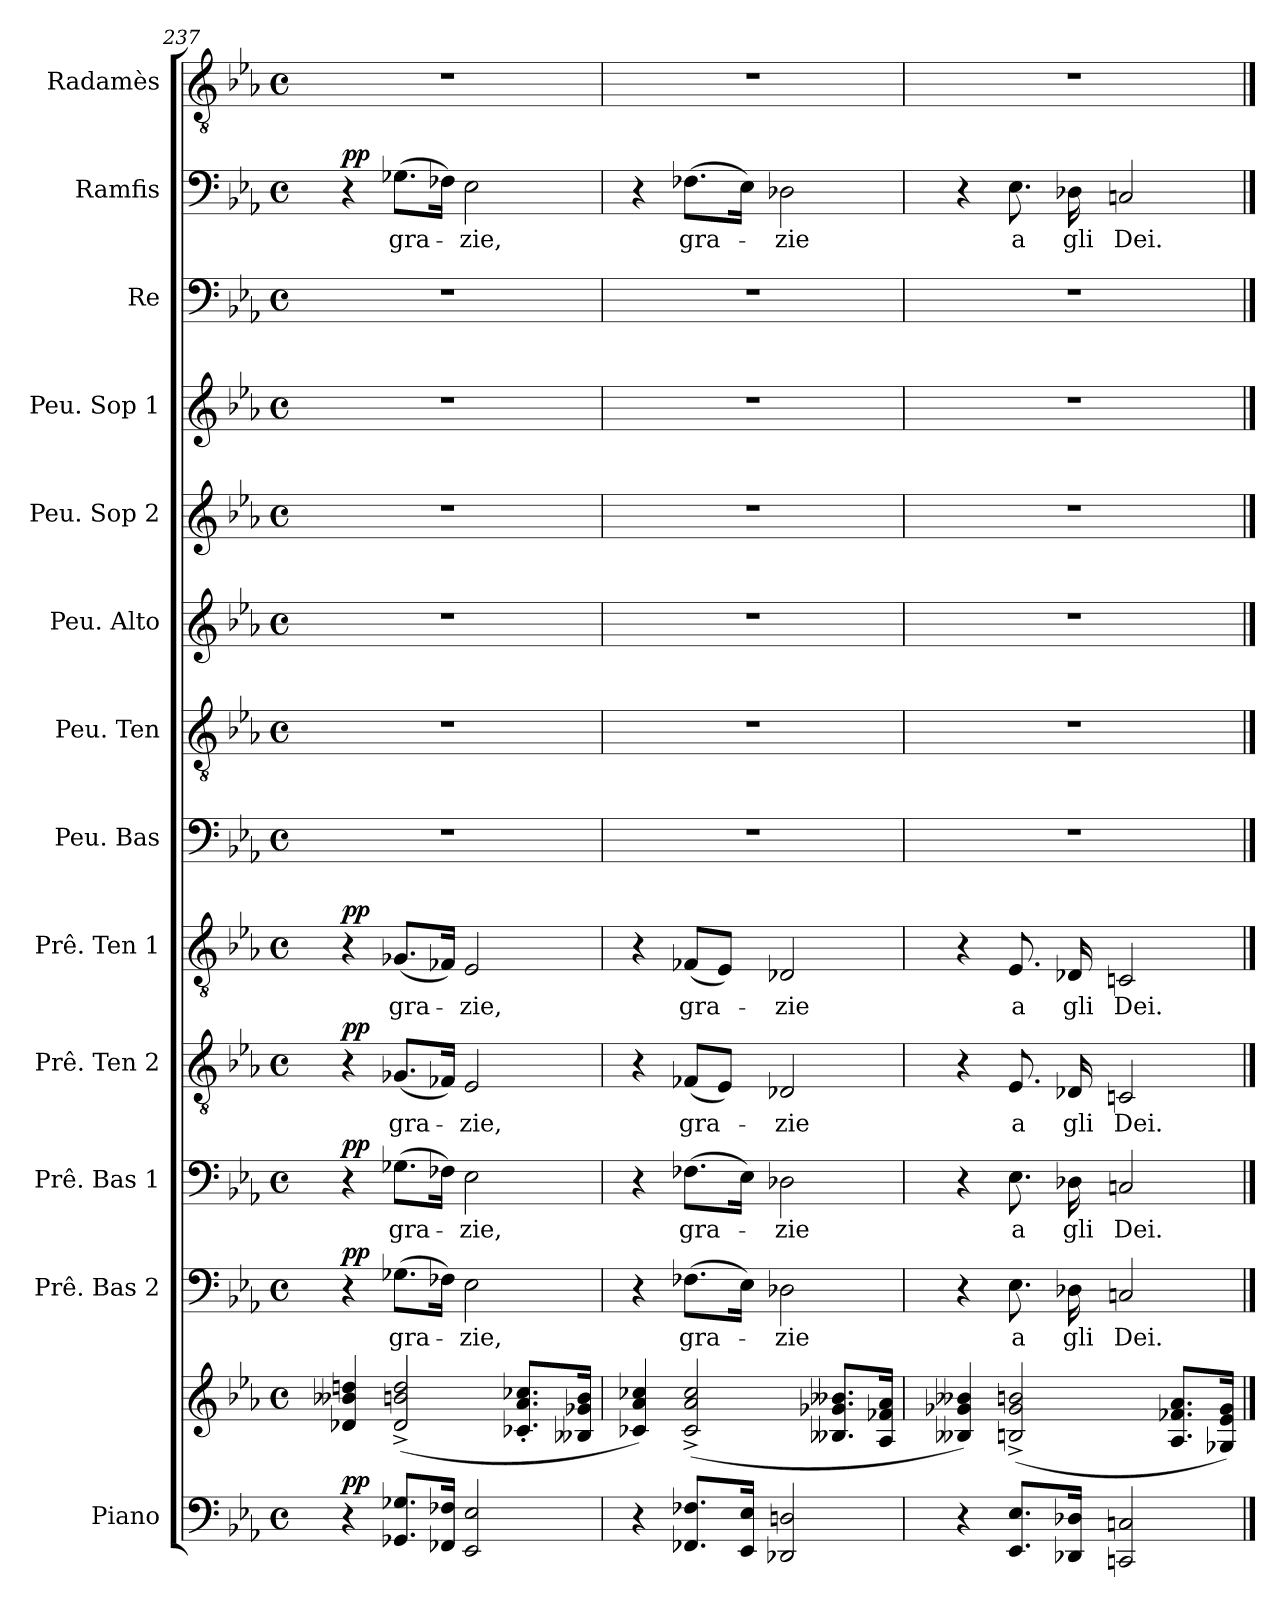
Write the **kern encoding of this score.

**kern	**kern	**dynam	**kern	**text	**dynam	**kern	**text	**dynam	**kern	**text	**dynam	**kern	**text	**dynam	**kern	**kern	**kern	**kern	**kern	**kern	**kern	**text	**dynam	**kern
*part13	*part13	*part13	*part12	*part12	*part12	*part11	*part11	*part11	*part10	*part10	*part10	*part9	*part9	*part9	*part8	*part7	*part6	*part5	*part4	*part3	*part2	*part2	*part2	*part1
*staff14	*staff13	*staff13/14	*staff12	*staff12	*staff12	*staff11	*staff11	*staff11	*staff10	*staff10	*staff10	*staff9	*staff9	*staff9	*staff8	*staff7	*staff6	*staff5	*staff4	*staff3	*staff2	*staff2	*staff2	*staff1
*I"Piano	*	*	*I"Prê. Bas 2	*	*	*I"Prê. Bas 1	*	*	*I"Prê. Ten 2	*	*	*I"Prê. Ten 1	*	*	*I"Peu. Bas	*I"Peu. Ten	*I"Peu. Alto	*I"Peu. Sop 2	*I"Peu. Sop 1	*I"Re	*I"Ramfis	*	*	*I"Radamès
*I'Pno	*	*	*I'Prê. B2	*	*	*I'Prê. B1	*	*	*I'Prê. T2	*	*	*I'Prê. T1	*	*	*I'Peu. Bas	*I'Peu. Ten	*I'Peu. Alto	*I'Peu. S2	*I'Peu. S1	*I'Re	*I'Ram.	*	*	*I'Rad.
!!LO:LB:g=z
*clefF4	*clefG2	*	*clefF4	*	*	*clefF4	*	*	*clefGv2	*	*	*clefGv2	*	*	*clefF4	*clefGv2	*clefG2	*clefG2	*clefG2	*clefF4	*clefF4	*	*	*clefGv2
*k[b-e-a-]	*k[b-e-a-]	*	*k[b-e-a-]	*	*	*k[b-e-a-]	*	*	*k[b-e-a-]	*	*	*k[b-e-a-]	*	*	*k[b-e-a-]	*k[b-e-a-]	*k[b-e-a-]	*k[b-e-a-]	*k[b-e-a-]	*k[b-e-a-]	*k[b-e-a-]	*	*	*k[b-e-a-]
*M4/4	*M4/4	*	*M4/4	*	*	*M4/4	*	*	*M4/4	*	*	*M4/4	*	*	*M4/4	*M4/4	*M4/4	*M4/4	*M4/4	*M4/4	*M4/4	*	*	*M4/4
*met(c)	*met(c)	*	*met(c)	*	*	*met(c)	*	*	*met(c)	*	*	*met(c)	*	*	*met(c)	*met(c)	*met(c)	*met(c)	*met(c)	*met(c)	*met(c)	*	*	*met(c)
=237	=237	=237	=237	=237	=237	=237	=237	=237	=237	=237	=237	=237	=237	=237	=237	=237	=237	=237	=237	=237	=237	=237	=237	=237
!	!	!LO:DY:a=2	!	!	!LO:DY:a	!	!	!LO:DY:a	!	!	!LO:DY:a	!	!	!LO:DY:a	!	!	!	!	!	!	!	!	!LO:DY:a	!
4r	4d-X/ 4b--X/ 4ddn/	pp	4r	.	pp	4r	.	pp	4r	.	pp	4r	.	pp	1r	1r	1r	1r	1r	1r	4r	.	pp	1r
!	!	!	!	!LO:LY:b:color=#0055FF	!	!	!LO:LY:b:color=#0055FF	!	!	!LO:LY:b:color=#AA0000	!	!	!LO:LY:b:color=#0055FF	!	!	!	!	!	!	!	!	!LO:LY:b:color=#0055FF	!	!
8.GG-X/ 8.G-X/L	(<2d-/^ 2bn/^ 2dd/^	.	(>8.G-X\L	gra-	.	(>8.G-X\L	gra-	.	(<8.G-X/L	gra-	.	(<8.G-X/L	gra-	.	.	.	.	.	.	.	(>8.G-X\L	gra-	.	.
16FF-X/ 16F-X/Jk	.	.	16F-X\Jk)	.	.	16F-X\Jk)	.	.	16F-X/Jk)	.	.	16F-X/Jk)	.	.	.	.	.	.	.	.	16F-X\Jk)	.	.	.
!	!	!	!	!LO:LY:b:color=#0055FF	!	!	!LO:LY:b:color=#0055FF	!	!	!LO:LY:b:color=#AA0000	!	!	!LO:LY:b:color=#0055FF	!	!	!	!	!	!	!	!	!LO:LY:b:color=#0055FF	!	!
2EE-/ 2E-/	.	.	2E-\	-zie,	.	2E-\	-zie,	.	2E-/	-zie,	.	2E-/	-zie,	.	.	.	.	.	.	.	2E-\	-zie,	.	.
.	8.c-X/' 8.a-/' 8.cc-X/'L	.	.	.	.	.	.	.	.	.	.	.	.	.	.	.	.	.	.	.	.	.	.	.
.	16B--X/ 16g-X/ 16b/Jk	.	.	.	.	.	.	.	.	.	.	.	.	.	.	.	.	.	.	.	.	.	.	.
=238	=238	=238	=238	=238	=238	=238	=238	=238	=238	=238	=238	=238	=238	=238	=238	=238	=238	=238	=238	=238	=238	=238	=238	=238
4r	4c-X/ 4a-/ 4cc-X/)	.	4r	.	.	4r	.	.	4r	.	.	4r	.	.	1r	1r	1r	1r	1r	1r	4r	.	.	1r
!	!	!	!	!LO:LY:b:color=#0055FF	!	!	!LO:LY:b:color=#0055FF	!	!	!LO:LY:b:color=#AA0000	!	!	!LO:LY:b:color=#0055FF	!	!	!	!	!	!	!	!	!LO:LY:b:color=#0055FF	!	!
8.FF-X/ 8.F-X/L	(<2c-/^ 2a-/^ 2cc-/^	.	(>8.F-X\L	gra-	.	(>8.F-X\L	gra-	.	(<8F-X/L	gra-	.	(<8F-X/L	gra-	.	.	.	.	.	.	.	(>8.F-X\L	gra-	.	.
.	.	.	.	.	.	.	.	.	8E-/J)	.	.	8E-/J)	.	.	.	.	.	.	.	.	.	.	.	.
16EE-/ 16E-/Jk	.	.	16E-\Jk)	.	.	16E-\Jk)	.	.	.	.	.	.	.	.	.	.	.	.	.	.	16E-\Jk)	.	.	.
!	!	!	!	!LO:LY:b:color=#0055FF	!	!	!LO:LY:b:color=#0055FF	!	!	!LO:LY:b:color=#AA0000	!	!	!LO:LY:b:color=#0055FF	!	!	!	!	!	!	!	!	!LO:LY:b:color=#0055FF	!	!
2DD-X/ 2Dn/	.	.	2D-X\	-zie	.	2D-X\	-zie	.	2D-X/	-zie	.	2D-X/	-zie	.	.	.	.	.	.	.	2D-X\	-zie	.	.
.	8.B--X/ 8.g-X/ 8.b--X/L	.	.	.	.	.	.	.	.	.	.	.	.	.	.	.	.	.	.	.	.	.	.	.
.	16A-/ 16f-X/ 16a-/Jk	.	.	.	.	.	.	.	.	.	.	.	.	.	.	.	.	.	.	.	.	.	.	.
=239	=239	=239	=239	=239	=239	=239	=239	=239	=239	=239	=239	=239	=239	=239	=239	=239	=239	=239	=239	=239	=239	=239	=239	=239
4r	4B--X/ 4g-X/ 4b--X/)	.	4r	.	.	4r	.	.	4r	.	.	4r	.	.	1r	1r	1r	1r	1r	1r	4r	.	.	1r
!	!	!	!	!LO:LY:b:color=#0055FF	!	!	!LO:LY:b:color=#0055FF	!	!	!LO:LY:b:color=#AA0000	!	!	!LO:LY:b:color=#0055FF	!	!	!	!	!	!	!	!	!LO:LY:b:color=#0055FF	!	!
8.EE-/ 8.E-/L	(<2Bn/^ 2g-/^ 2bn/^	.	8.E-\	a	.	8.E-\	a	.	8.E-/	a	.	8.E-/	a	.	.	.	.	.	.	.	8.E-\	a	.	.
!	!	!	!	!LO:LY:b:color=#0055FF	!	!	!LO:LY:b:color=#0055FF	!	!	!LO:LY:b:color=#AA0000	!	!	!LO:LY:b:color=#0055FF	!	!	!	!	!	!	!	!	!LO:LY:b:color=#0055FF	!	!
16DD-X/ 16D-X/Jk	.	.	16D-X\	gli	.	16D-X\	gli	.	16D-X/	gli	.	16D-X/	gli	.	.	.	.	.	.	.	16D-X\	gli	.	.
!	!	!	!	!LO:LY:b:color=#0055FF	!	!	!LO:LY:b:color=#0055FF	!	!	!LO:LY:b:color=#AA0000	!	!	!LO:LY:b:color=#0055FF	!	!	!	!	!	!	!	!	!LO:LY:b:color=#0055FF	!	!
2CCn/ 2Cn/	.	.	2Cn/	Dei.	.	2Cn/	Dei.	.	2Cn/	Dei.	.	2Cn/	Dei.	.	.	.	.	.	.	.	2Cn/	Dei.	.	.
.	8.A-/ 8.f-X/ 8.a-/L	.	.	.	.	.	.	.	.	.	.	.	.	.	.	.	.	.	.	.	.	.	.	.
.	16G-X/ 16e-/ 16g-/Jk)	.	.	.	.	.	.	.	.	.	.	.	.	.	.	.	.	.	.	.	.	.	.	.
==	==	==	==	==	==	==	==	==	==	==	==	==	==	==	==	==	==	==	==	==	==	==	==	==
*-	*-	*-	*-	*-	*-	*-	*-	*-	*-	*-	*-	*-	*-	*-	*-	*-	*-	*-	*-	*-	*-	*-	*-	*-
